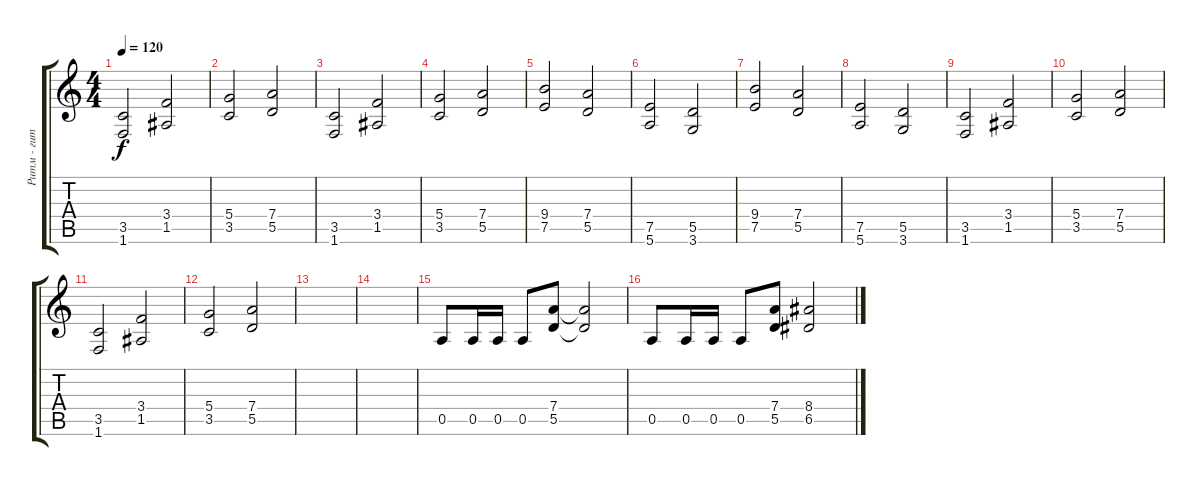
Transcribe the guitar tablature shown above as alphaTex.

\track ("Ритм - гитара" "Ритм - гит") {instrument distortionguitar}
\staff {score tabs}
\tuning (E4 B3 G3 D3 A2 E2) {hide}
\ts (4 4)
\tempo 120
\clef g2
\ks c
(3.5 1.6).2{dy f} (3.4 1.5).2 |
(5.4 3.5).2 (7.4 5.5).2 |
(3.5 1.6).2 (3.4 1.5).2 |
(5.4 3.5).2 (7.4 5.5).2 |
(9.4 7.5).2 (7.4 5.5).2 |
(7.5 5.6).2 (5.5 3.6).2 |
(9.4 7.5).2 (7.4 5.5).2 |
(7.5 5.6).2 (5.5 3.6).2 |
(3.5 1.6).2 (3.4 1.5).2 |
(5.4 3.5).2 (7.4 5.5).2 |
(3.5 1.6).2 (3.4 1.5).2 |
(5.4 3.5).2 (7.4 5.5).2 |
|
|
0.5.8 0.5.16 0.5.16 0.5.8 (7.4 5.5).8 (7.4{t} 5.5{t}).2 |
0.5.8 0.5.16 0.5.16 0.5.8 (7.4 5.5).8 (8.4 6.5).2
